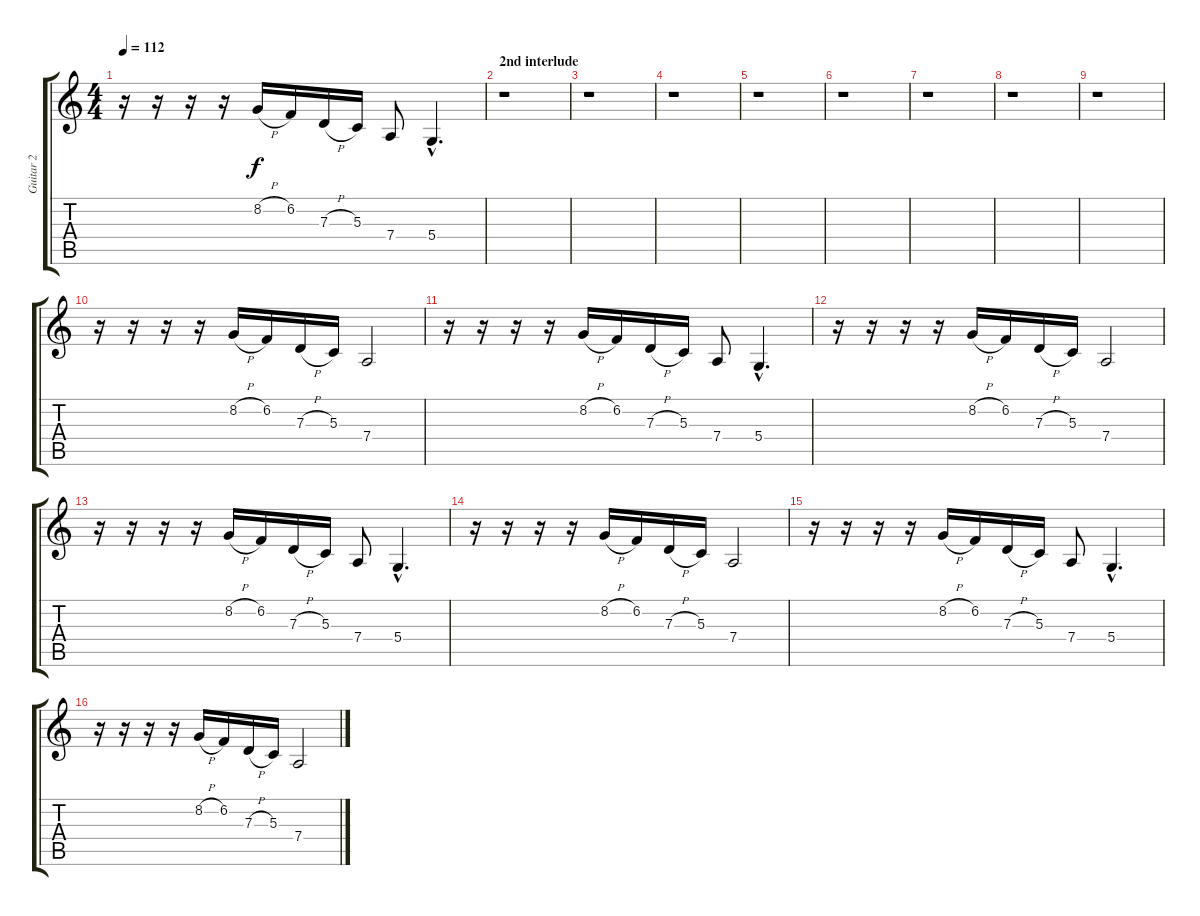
\track ("Guitar 2 " "Guitar 2 ") {instrument lead6voice}
\staff {score tabs}
\tuning (E4 B3 G3 D3 A2 E2) {hide}
\ts (4 4)
\tempo 112
\clef g2
\ks c
r.16{dy f} r.16 r.16 r.16 8.2{h}.16 6.2.16 7.3{h}.16 5.3.16 7.4.8 5.4{hac}.4{d} |
\section ("" "2nd interlude")
r.1 |
r.1 |
r.1 |
r.1 |
r.1 |
r.1 |
r.1 |
r.1 |
r.16 r.16 r.16 r.16 8.2{h}.16 6.2.16 7.3{h}.16 5.3.16 7.4.2 |
r.16 r.16 r.16 r.16 8.2{h}.16 6.2.16 7.3{h}.16 5.3.16 7.4.8 5.4{hac}.4{d} |
r.16 r.16 r.16 r.16 8.2{h}.16 6.2.16 7.3{h}.16 5.3.16 7.4.2 |
r.16 r.16 r.16 r.16 8.2{h}.16 6.2.16 7.3{h}.16 5.3.16 7.4.8 5.4{hac}.4{d} |
r.16 r.16 r.16 r.16 8.2{h}.16 6.2.16 7.3{h}.16 5.3.16 7.4.2 |
r.16 r.16 r.16 r.16 8.2{h}.16 6.2.16 7.3{h}.16 5.3.16 7.4.8 5.4{hac}.4{d} |
r.16 r.16 r.16 r.16 8.2{h}.16 6.2.16 7.3{h}.16 5.3.16 7.4.2
